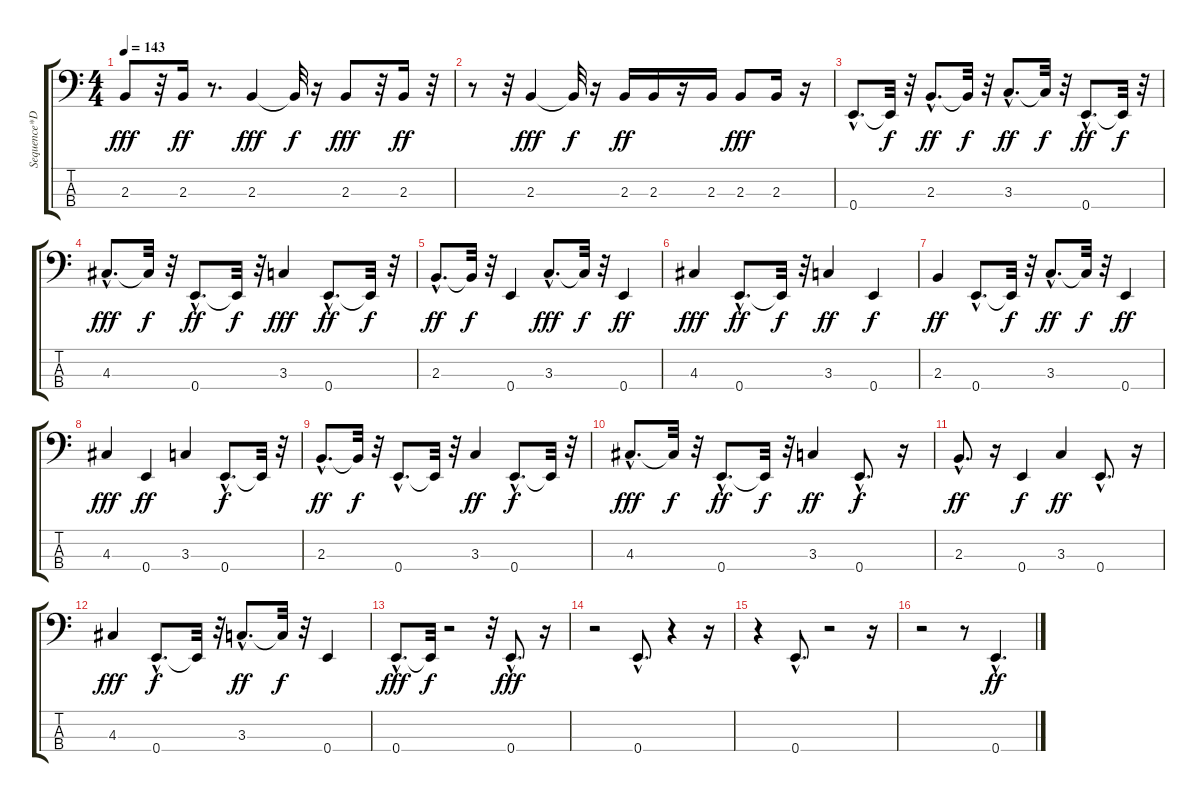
\track ("Sequence*Demixed 02" "Sequence*D") {instrument fretlessbass}
\staff {score tabs}
\tuning (G2 D2 A1 E1) {hide}
\ts (4 4)
\tempo 143
\clef f4
\ks c
2.3.8{dy fff} r.32 2.3.16{dy ff} r.8{d} 2.3.4{dy fff} 2.3{t}.32{dy f} r.16 2.3.8{dy fff} r.32 2.3.16{dy ff} r.32 |
r.8 r.32 2.3.4{dy fff} 2.3{t}.32{dy f} r.16 2.3.16{dy ff} 2.3.16 r.16 2.3.16 2.3.8{dy fff} 2.3.16 r.16 |
0.4{hac}.8{d} 0.4{t}.32{dy f} r.32 2.3{hac}.8{d dy ff} 2.3{t}.32{dy f} r.32 3.3{hac}.8{d dy ff} 3.3{t}.32{dy f} r.32 0.4{hac}.8{d dy ff} 0.4{t}.32{dy f} r.32 |
4.3{hac}.8{d dy fff} 4.3{t}.32{dy f} r.32 0.4{hac}.8{d dy ff} 0.4{t}.32{dy f} r.32 3.3.4{dy fff} 0.4{hac}.8{d dy ff} 0.4{t}.32{dy f} r.32 |
2.3{hac}.8{d dy ff} 2.3{t}.32{dy f} r.32 0.4.4 3.3{hac}.8{d dy fff} 3.3{t}.32{dy f} r.32 0.4.4{dy ff} |
4.3.4{dy fff} 0.4{hac}.8{d dy ff} 0.4{t}.32{dy f} r.32 3.3.4{dy ff} 0.4.4{dy f} |
2.3.4{dy ff} 0.4{hac}.8{d} 0.4{t}.32{dy f} r.32 3.3{hac}.8{d dy ff} 3.3{t}.32{dy f} r.32 0.4.4{dy ff} |
4.3.4{dy fff} 0.4.4{dy ff} 3.3.4 0.4{hac}.8{d dy f} 0.4{t}.32 r.32 |
2.3{hac}.8{d dy ff} 2.3{t}.32{dy f} r.32 0.4{hac}.8{d} 0.4{t}.32 r.32 3.3.4{dy ff} 0.4{hac}.8{d dy f} 0.4{t}.32 r.32 |
4.3{hac}.8{d dy fff} 4.3{t}.32{dy f} r.32 0.4{hac}.8{d dy ff} 0.4{t}.32{dy f} r.32 3.3.4{dy ff} 0.4{hac}.8{d dy f} r.16 |
2.3{hac}.8{d dy ff} r.16 0.4.4{dy f} 3.3.4{dy ff} 0.4{hac}.8{d} r.16 |
4.3.4{dy fff} 0.4{hac}.8{d dy f} 0.4{t}.32 r.32 3.3{hac}.8{d dy ff} 3.3{t}.32{dy f} r.32 0.4.4 |
0.4{hac}.8{d dy fff} 0.4{t}.32{dy f} r.2 r.32 0.4{hac}.8{d dy fff} r.16 |
r.2 0.4{hac}.8{d} r.4 r.16 |
r.4 0.4{hac}.8{d} r.2 r.16 |
r.2 r.8 0.4{hac}.4{d dy ff}
